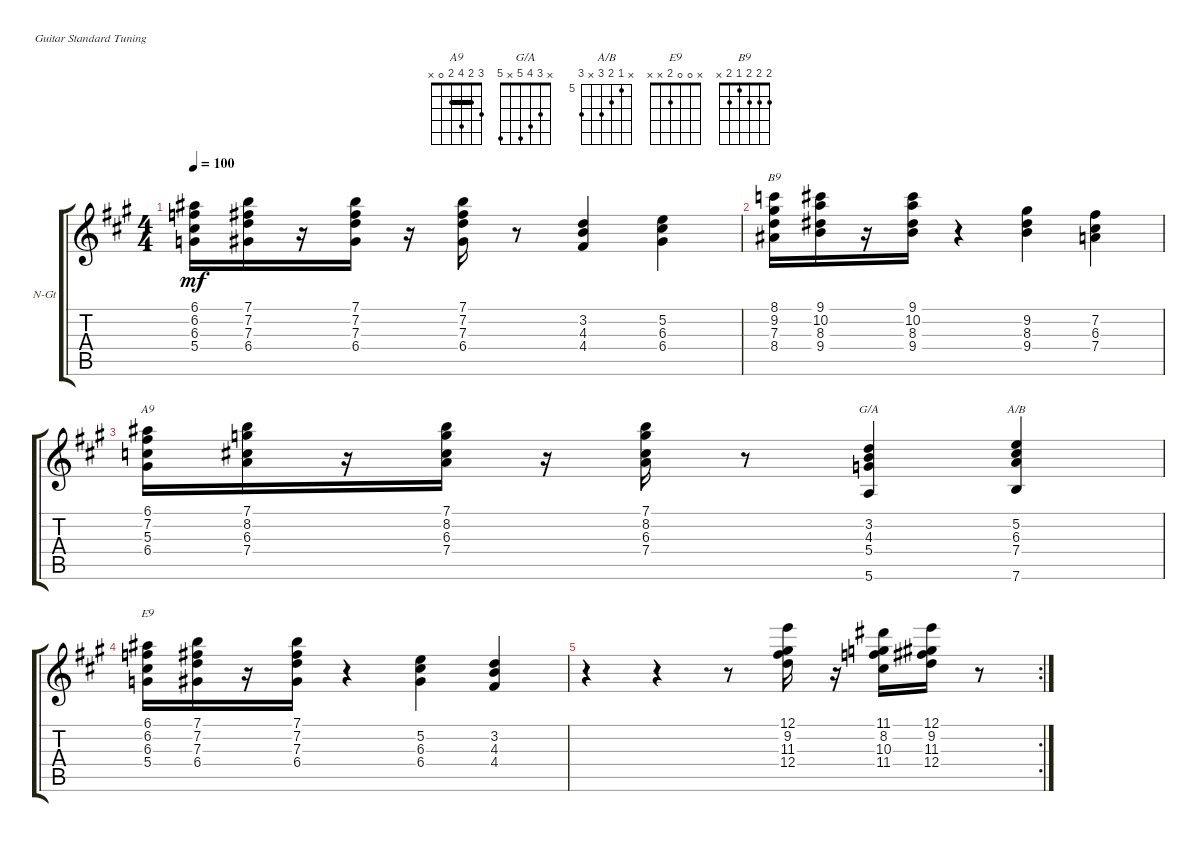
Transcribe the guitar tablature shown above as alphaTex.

\defaultSystemsLayout 4
\bracketExtendMode groupsimilarinstruments
\firstSystemTrackNameOrientation horizontal
\otherSystemsTrackNameOrientation horizontal
\track ("Nylon Guitar" "N-Gt") {instrument acousticguitarnylon}
\staff {score tabs}
\tuning (E4 B3 G3 D3 A2 E2)
\chord ("A9" 3 2 4 2 0 x) {barre 2}
\chord ("G/A" x 3 4 5 x 5)
\chord ("A/B" x 5 6 7 x 7) {firstfret 5}
\chord ("E9" x 0 0 2 x x)
\chord ("B9" 2 2 2 1 2 x)
\ts (4 4)
\tempo 100
\clef g2
\ks a
(5.4 6.3 6.2 6.1).16{dy mf} (6.4 7.3 7.2 7.1).16 r.16 (6.4 7.3 7.2 7.1).16 r.16 (6.4 7.3 7.2 7.1).16 r.8 (4.4 4.3 3.2).4 (6.4 6.3 5.2).4 |
(8.4 7.3 9.2 8.1).16{ch "B9"} (9.4 8.3 10.2 9.1).16 r.16 (9.4 8.3 10.2 9.1).16 r.4 (9.4 8.3 9.2).4 (7.4 6.3 7.2).4 |
(6.4 5.3 7.2 6.1).16{ch "A9"} (7.4 6.3 8.2 7.1).16 r.16 (7.4 6.3 8.2 7.1).16 r.16 (7.4 6.3 8.2 7.1).16 r.8 (5.6 5.4 4.3 3.2).4{ch "G/A"} (7.6 7.4 6.3 5.2).4{ch "A/B"} |
(5.4 6.3 6.2 6.1).16{ch "E9"} (6.4 7.3 7.2 7.1).16 r.16 (6.4 7.3 7.2 7.1).16 r.4 (6.4 6.3 5.2).4 (4.4 4.3 3.2).4 |
\rc 2
r.4 r.4 r.8 (12.4 11.3 9.2 12.1).16 r.16 (11.4 10.3 8.2 11.1).16 (12.4 11.3 9.2 12.1).16 r.8
